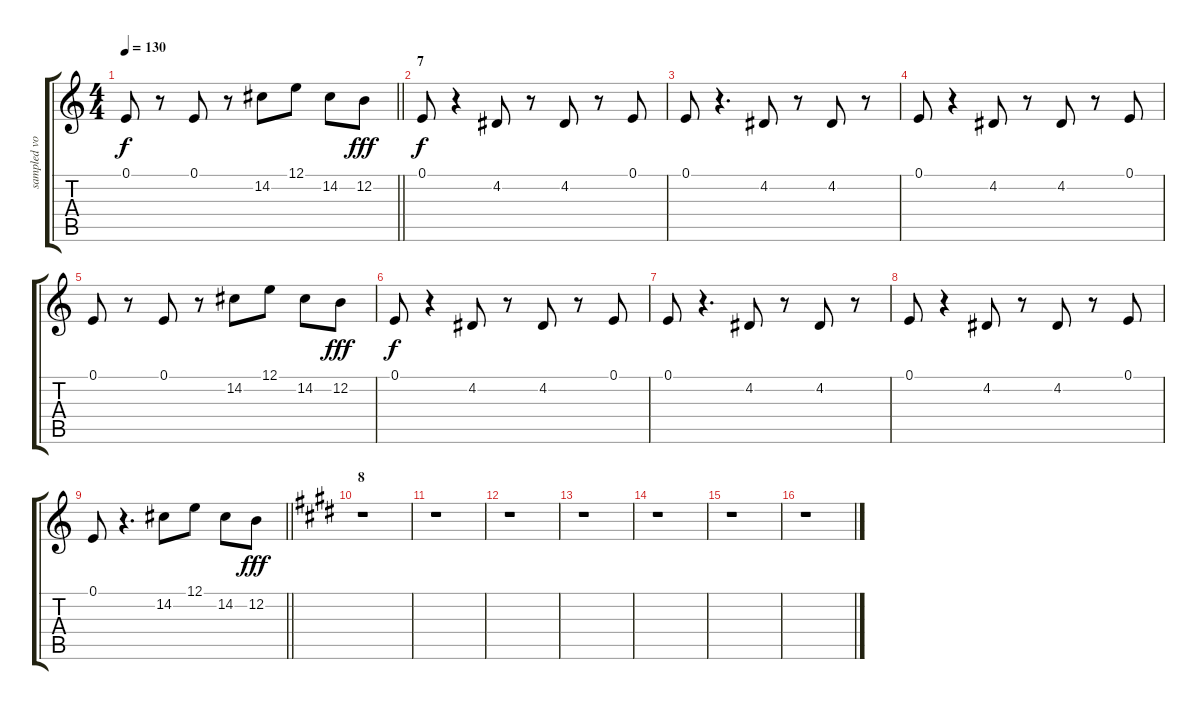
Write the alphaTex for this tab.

\track ("sampled voice" "sampled vo") {instrument bassoon}
\staff {score tabs}
\tuning (E4 B3 G3 D3 A2 E2) {hide}
\ts (4 4)
\tempo 130
\clef g2
\barLineRight lightlight
\ks c
0.1.8{dy f} r.8 0.1.8 r.8 14.2.8{instrument recorder} 12.1.8 14.2.8 12.2.8{dy fff} |
\section ("" "7")
0.1.8{dy f instrument bassoon} r.4 4.2.8 r.8 4.2.8 r.8 0.1.8 |
0.1.8 r.4{d} 4.2.8 r.8 4.2.8 r.8 |
0.1.8 r.4 4.2.8 r.8 4.2.8 r.8 0.1.8 |
0.1.8 r.8 0.1.8 r.8 14.2.8{instrument recorder} 12.1.8 14.2.8 12.2.8{dy fff} |
0.1.8{dy f instrument bassoon} r.4 4.2.8 r.8 4.2.8 r.8 0.1.8 |
0.1.8 r.4{d} 4.2.8 r.8 4.2.8 r.8 |
0.1.8 r.4 4.2.8 r.8 4.2.8 r.8 0.1.8 |
\barLineRight lightlight
0.1.8 r.4{d} 14.2.8{instrument recorder} 12.1.8 14.2.8 12.2.8{dy fff} |
\section ("" "8")
\ks e
r.1 |
r.1 |
r.1 |
r.1 |
r.1 |
r.1 |
r.1
